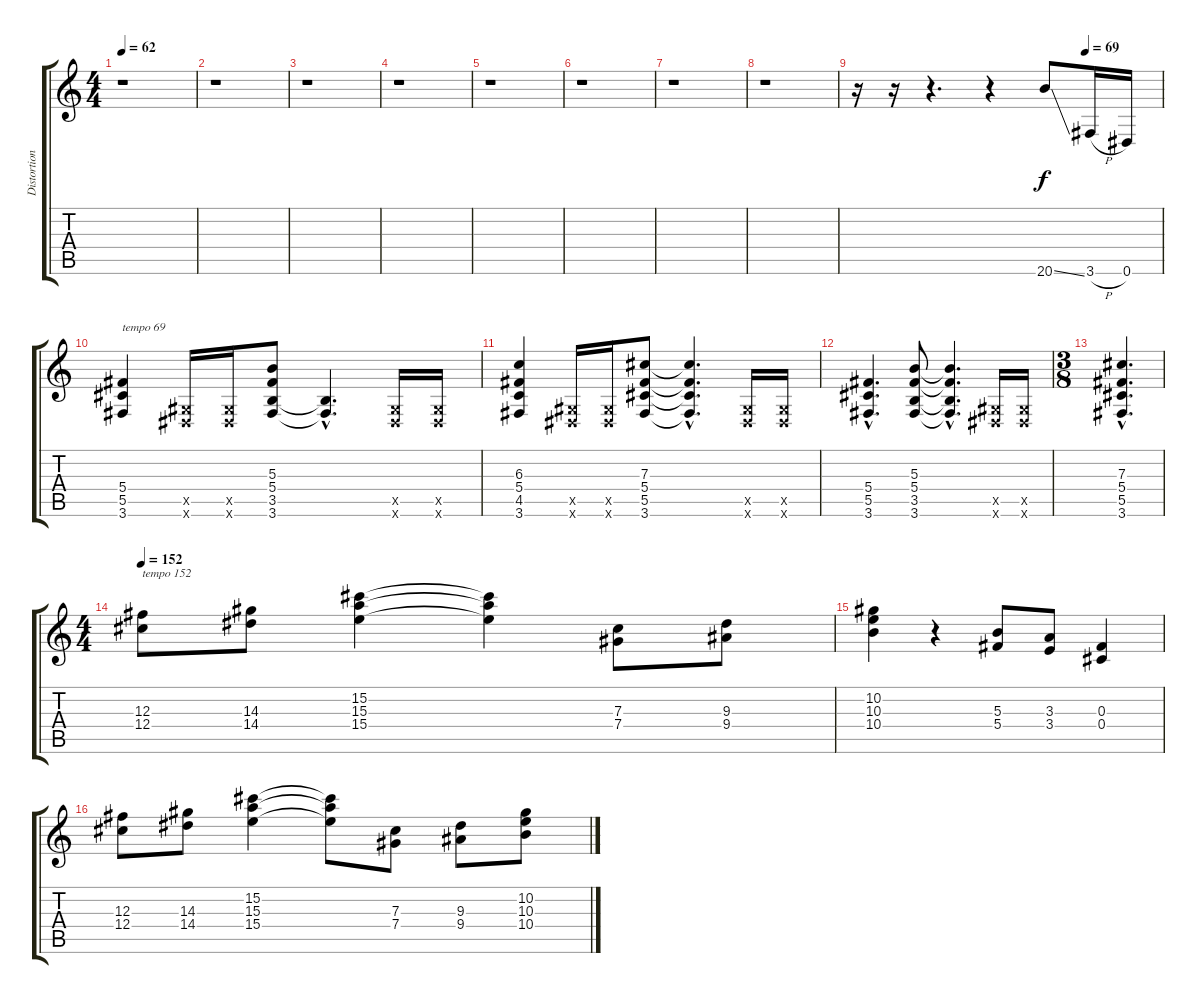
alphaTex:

\track ("Distortion Guitar 1" "Distortion") {instrument distortionguitar}
\staff {score tabs}
\tuning (Eb4 Bb3 Gb3 Db3 Ab2 Eb2) {hide}
\ts (4 4)
\tempo 62
\clef g2
\ks c
r.1{dy f instrument distortionguitar} |
r.1 |
r.1 |
r.1 |
r.1 |
r.1 |
r.1 |
r.1 |
\tempo (69 0.75)
r.16 r.16 r.4{d} r.4 20.6{ss}.8 3.6{h}.16 0.6.16 |
(5.4 5.5 3.6).4{txt "tempo 69"} (0.5{x} 0.6{x}).16 (0.5{x} 0.6{x}).16 (5.3 5.4 3.5 3.6).8 (3.5{hac t} 3.6{hac t}).4{d} (0.5{x} 0.6{x}).16 (0.5{x} 0.6{x}).16 |
(6.3 5.4 4.5 3.6).4 (0.5{x} 0.6{x}).16 (0.5{x} 0.6{x}).16 (7.3 5.4 5.5 3.6).8 (7.3{hac t} 5.4{hac t} 5.5{hac t} 3.6{hac t}).4{d} (0.5{x} 0.6{x}).16 (0.5{x} 0.6{x}).16 |
(5.4{hac} 5.5{hac} 3.6{hac}).4{d} (5.3 5.4 3.5 3.6).8 (5.3{hac t} 5.4{hac t} 3.5{hac t} 3.6{hac t}).4{d} (0.5{x} 0.6{x}).16 (0.5{x} 0.6{x}).16 |
\ts (3 8)
(7.3{hac} 5.4{hac} 5.5{hac} 3.6{hac}).4{d} |
\ts (4 4)
\tempo 152
(12.3 12.4).8{txt "tempo 152"} (14.3 14.4).8 (15.2 15.3 15.4).4 (15.2{t} 15.3{t} 15.4{t}).4 (7.3 7.4).8 (9.3 9.4).8 |
(10.2 10.3 10.4).4 r.4 (5.3 5.4).8 (3.3 3.4).8 (0.3 0.4).4 |
(12.3 12.4).8 (14.3 14.4).8 (15.2 15.3 15.4).4 (15.2{t} 15.3{t} 15.4{t}).8 (7.3 7.4).8 (9.3 9.4).8 (10.2 10.3 10.4).8
